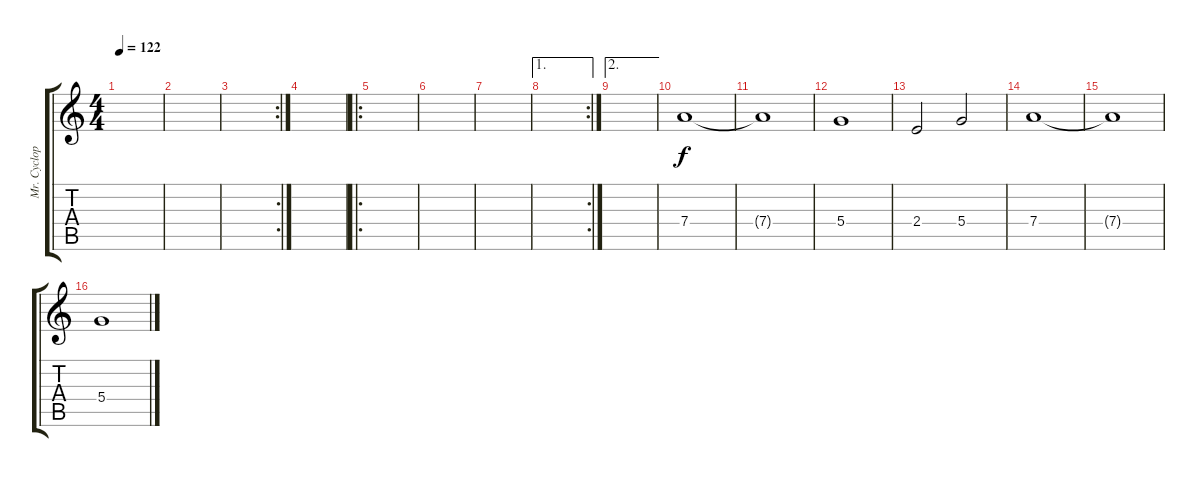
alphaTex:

\track ("Mr. Cyclop" "Mr. Cyclop") {instrument overdrivenguitar}
\staff {score tabs}
\tuning (E4 B3 G3 D3 A2 E2) {hide}
\ts (4 4)
\tempo 122
\clef g2
\ks c
|
|
\rc 2
|
|
\ro
|
|
|
\ae 1
\rc 2
|
\ae 2
|
7.4.1{instrument pad2warm} |
7.4{t}.1 |
5.4.1 |
2.4.2 5.4.2 |
7.4.1{instrument pad2warm} |
7.4{t}.1 |
5.4.1
